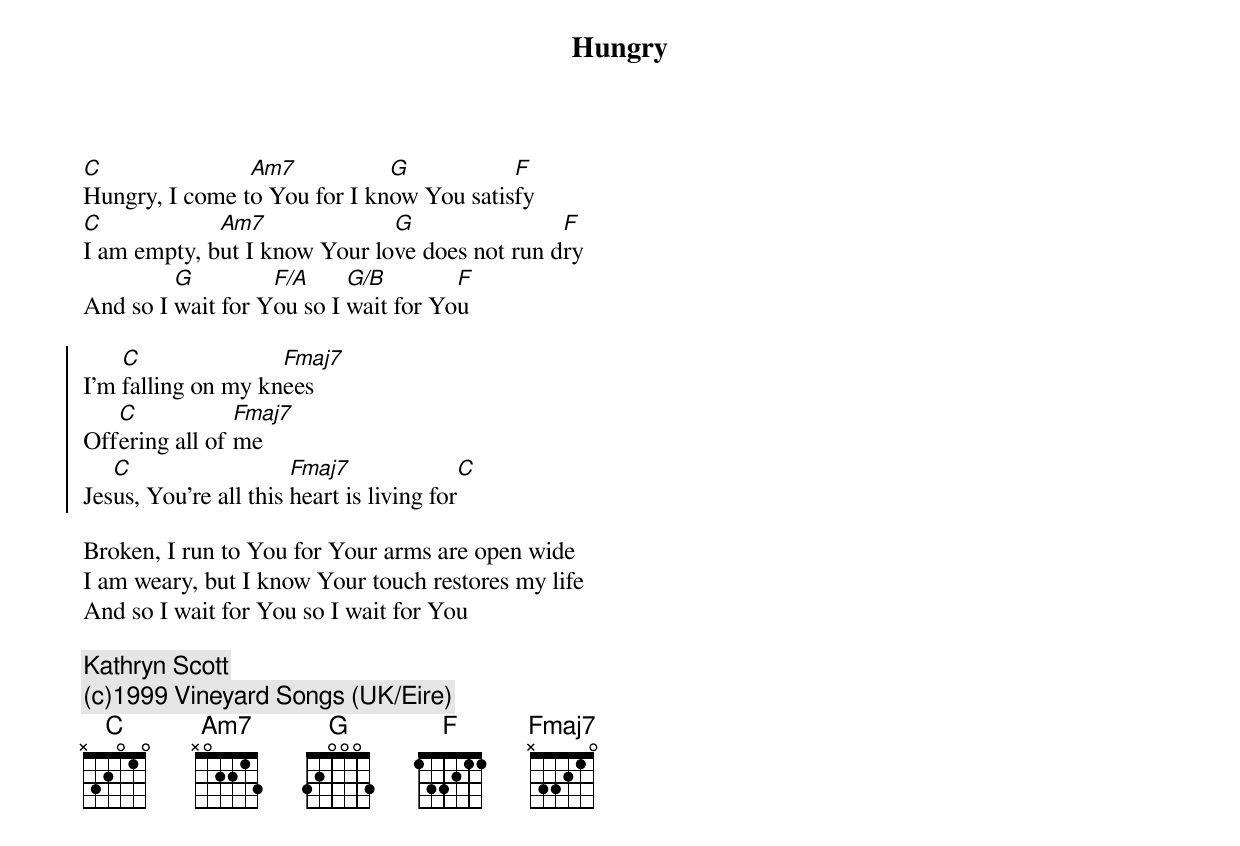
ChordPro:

{t:Hungry}
{su:Falling On My Knees}
[C]Hungry, I come t[Am7]o You for I kn[G]ow You satis[F]fy
[C]I am empty, b[Am7]ut I know Your lo[G]ve does not run d[F]ry
And so I [G]wait for Y[F/A]ou so I [G/B]wait for Yo[F]u

{soc}
I'm [C]falling on my kn[Fmaj7]ees
Off[C]ering all of [Fmaj7]me
Jes[C]us, You're all this [Fmaj7]heart is living for[C]
{eoc}

Broken, I run to You for Your arms are open wide
I am weary, but I know Your touch restores my life
And so I wait for You so I wait for You

{c:Kathryn Scott}
{c:(c)1999 Vineyard Songs (UK/Eire)}
